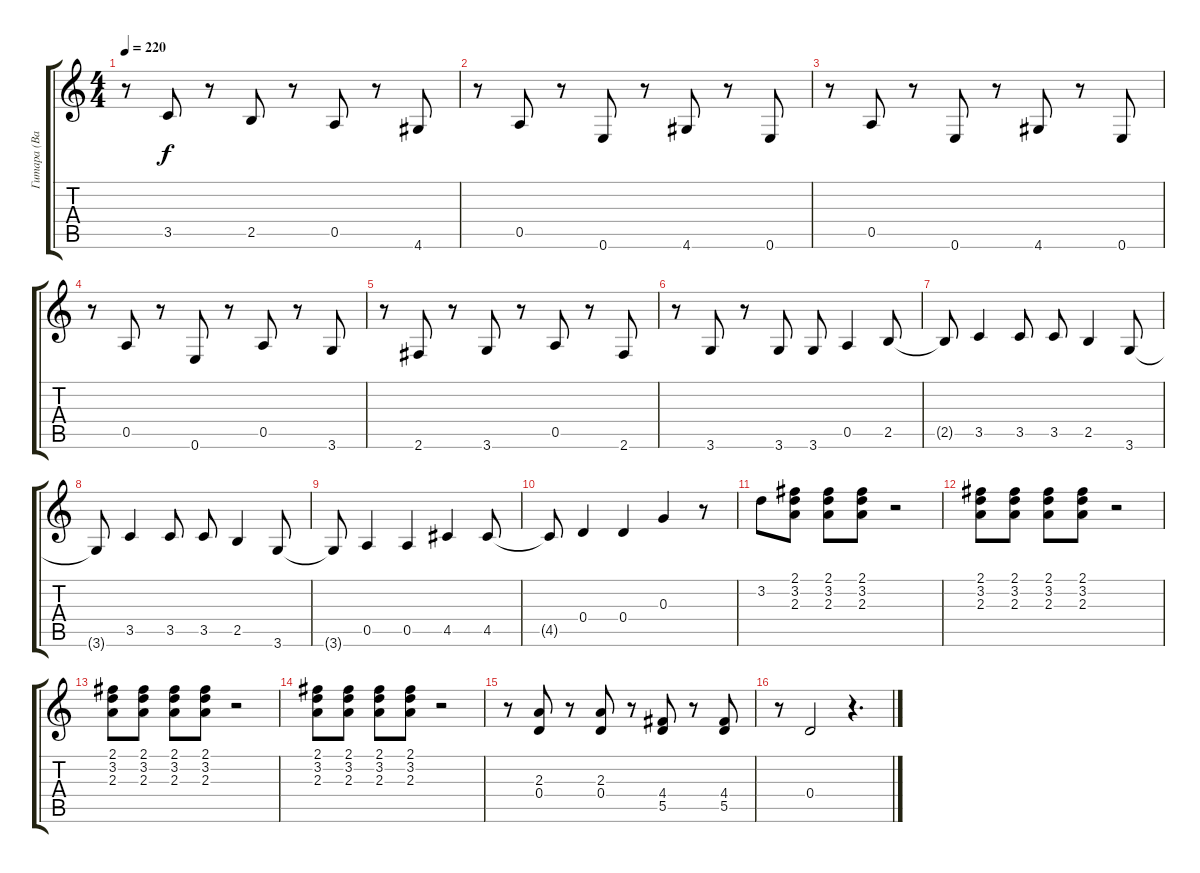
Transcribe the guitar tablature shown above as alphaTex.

\track ("Гитара (Вадим)" "Гитара (Ва") {instrument distortionguitar}
\staff {score tabs}
\tuning (E4 B3 G3 D3 A2 E2) {hide}
\ts (4 4)
\tempo 220
\clef g2
\ks c
r.8{dy f} 3.5.8 r.8 2.5.8 r.8 0.5.8 r.8 4.6.8 |
r.8 0.5.8 r.8 0.6.8 r.8 4.6.8 r.8 0.6.8 |
r.8 0.5.8 r.8 0.6.8 r.8 4.6.8 r.8 0.6.8 |
r.8 0.5.8 r.8 0.6.8 r.8 0.5.8 r.8 3.6.8 |
r.8 2.6.8 r.8 3.6.8 r.8 0.5.8 r.8 2.6.8 |
r.8 3.6.8 r.8 3.6.8 3.6.8 0.5.4 2.5.8 |
2.5{t}.8 3.5.4 3.5.8 3.5.8 2.5.4 3.6.8 |
3.6{t}.8 3.5.4 3.5.8 3.5.8 2.5.4 3.6.8 |
3.6{t}.8 0.5.4 0.5.4 4.5.4 4.5.8 |
4.5{t}.8 0.4.4 0.4.4 0.3.4 r.8 |
3.2.8 (2.1 3.2 2.3).8 (2.1 3.2 2.3).8 (2.1 3.2 2.3).8 r.2 |
(2.1 3.2 2.3).8 (2.1 3.2 2.3).8 (2.1 3.2 2.3).8 (2.1 3.2 2.3).8 r.2 |
(2.1 3.2 2.3).8 (2.1 3.2 2.3).8 (2.1 3.2 2.3).8 (2.1 3.2 2.3).8 r.2 |
(2.1 3.2 2.3).8 (2.1 3.2 2.3).8 (2.1 3.2 2.3).8 (2.1 3.2 2.3).8 r.2 |
r.8 (2.3 0.4).8 r.8 (2.3 0.4).8 r.8 (4.4 5.5).8 r.8 (4.4 5.5).8 |
r.8 0.4.2 r.4{d}
